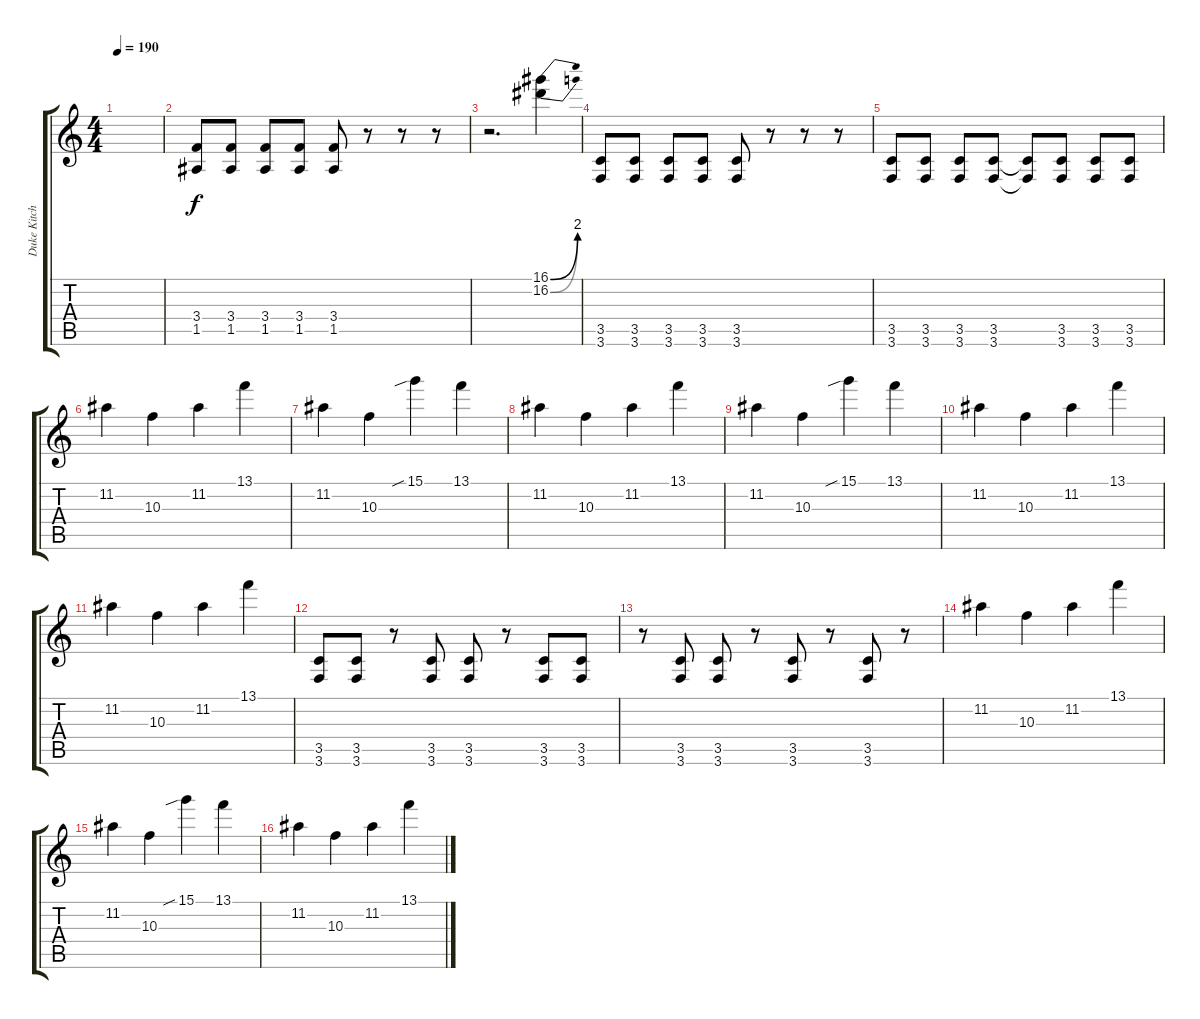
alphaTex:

\track ("Duke Kitchens" "Duke Kitch") {instrument distortionguitar}
\staff {score tabs}
\tuning (E4 B3 G3 D3 A2 D2) {hide}
\ts (4 4)
\tempo 190
\clef g2
\ks c
|
(3.4 1.5).8 (3.4 1.5).8 (3.4 1.5).8 (3.4 1.5).8 (3.4 1.5).8 r.8 r.8 r.8 |
r.2{d} (16.1{be (bend 0 0 60 8)} 16.2{be (bend 0 0 60 8)}).4 |
(3.5 3.6).8 (3.5 3.6).8 (3.5 3.6).8 (3.5 3.6).8 (3.5 3.6).8 r.8 r.8 r.8 |
(3.5 3.6).8 (3.5 3.6).8 (3.5 3.6).8 (3.5 3.6).8 (3.5{t} 3.6{t}).8 (3.5 3.6).8 (3.5 3.6).8 (3.5 3.6).8 |
11.2.4 10.3.4 11.2.4 13.1.4 |
11.2.4 10.3.4 15.1{sib}.4 13.1.4 |
11.2.4 10.3.4 11.2.4 13.1.4 |
11.2.4 10.3.4 15.1{sib}.4 13.1.4 |
11.2.4 10.3.4 11.2.4 13.1.4 |
11.2.4 10.3.4 11.2.4 13.1.4 |
(3.5 3.6).8 (3.5 3.6).8 r.8 (3.5 3.6).8 (3.5 3.6).8 r.8 (3.5 3.6).8 (3.5 3.6).8 |
r.8 (3.5 3.6).8 (3.5 3.6).8 r.8 (3.5 3.6).8 r.8 (3.5 3.6).8 r.8 |
11.2.4 10.3.4 11.2.4 13.1.4 |
11.2.4 10.3.4 15.1{sib}.4 13.1.4 |
11.2.4 10.3.4 11.2.4 13.1.4
